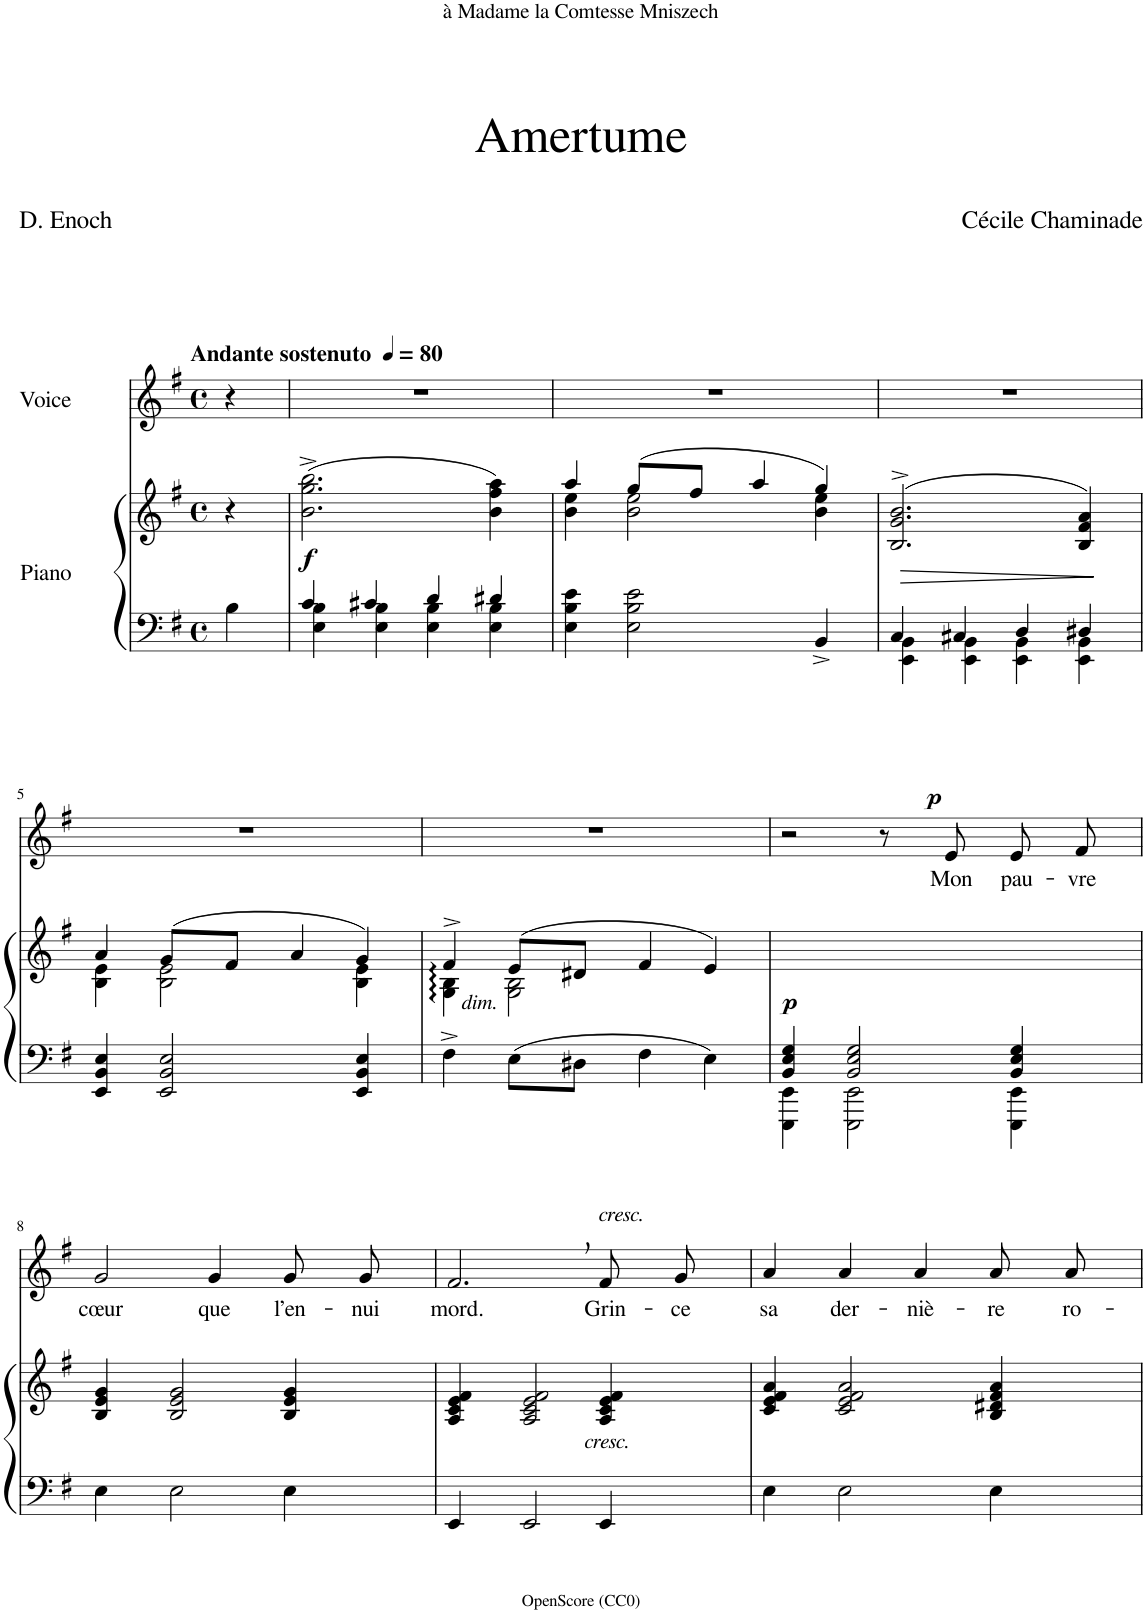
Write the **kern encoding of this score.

**kern	**kern	**dynam	**kern	**text	**dynam
*part2	*part2	*part2	*part1	*part1	*part1
*staff3	*staff2	*staff2/3	*staff1	*staff1	*staff1
*I"Piano	*	*	*I"Voice	*	*
*I'Pno	*	*	*	*	*
*clefF4	*clefG2	*	*clefG2	*	*
*k[f#]	*k[f#]	*	*k[f#]	*	*
*M4/4	*M4/4	*	*M4/4	*	*
*met(c)	*met(c)	*	*met(c)	*	*
*MM80	*MM80	*	*MM80	*	*
=1	=1	=1	=1	=1	=1
!	!	!	!LO:TX:a:B:t=Andante sostenuto	!	!
4B\	4r	.	4r	.	.
=2	=2	=2	=2	=2	=2
*^	*	*	*	*	*
!	!	!	!LO:DY:b	!	!	!
4c/	4E\ 4B\	(2.b\^ 2.gg\^ 2.bb\^	f	1r	.	.
4c#X/	4E\ 4B\	.	.	.	.	.
4d/	4E\ 4B\	.	.	.	.	.
4d#X/	4E\ 4B\	4b\ 4ff#\ 4aa\)	.	.	.	.
*v	*v	*	*	*	*	*
=3	=3	=3	=3	=3	=3
*	*^	*	*	*	*
4E\ 4B\ 4e\	4aa/	4b\ 4ee\	.	1r	.	.
2E\ 2B\ 2e\	(8gg/L	2b\ 2ee\	.	.	.	.
.	8ff#/J	.	.	.	.	.
.	4aa/	.	.	.	.	.
4BB^/	4gg/)	4b\ 4ee\	.	.	.	.
=4	=4	=4	=4	=4	=4	=4
*^	*	*	*	*	*	*
!	!	!	!	!LO:HP:b	!	!	!
*	*	*v	*v	*	*	*	*
4C/	4EE\ 4BB\	(>2.B/^> 2.g/^> 2.b/^>	>	1r	.	.
4C#X/	4EE\ 4BB\	.	.	.	.	.
4D/	4EE\ 4BB\	.	.	.	.	.
4D#X/	4EE\ 4BB\	4B/ 4f#/ 4a/)	.	.	.	.
*v	*v	*	*	*	*	*
.	.	]	.	.	.
!!LO:LB:g=z
=5	=5	=5	=5	=5	=5
*	*^	*	*	*	*
4EE/ 4BB/ 4E/	4a/	4B\ 4e\	.	1r	.	.
2EE/ 2BB/ 2E/	(8g/L	2B\ 2e\	.	.	.	.
.	8f#/J	.	.	.	.	.
.	4a/	.	.	.	.	.
4EE/ 4BB/ 4E/	4g/)	4B\ 4e\	.	.	.	.
=6	=6	=6	=6	=6	=6	=6
4F#^\	4f#^/	4G\ 4B\	.	1r	.	.
!	!LO:TX:b:i:t=dim.	!	!	!	!	!
8E\L	(8e/L	2G\ 2B\	.	.	.	.
8D#X\J	8d#X/J	.	.	.	.	.
4F#\	4f#/	.	.	.	.	.
4E\	4e/)	4ryy	.	.	.	.
=7	=7	=7	=7	=7	=7	=7
*^	*	*	*	*	*	*
!	!	!	!	!LO:DY:b	!	!	!
*	*	*v	*v	*	*	*	*
4BB/ 4E/ 4G/	4EEE\ 4EE\	1ryy	p	2r	.	.
2BB/ 2E/ 2G/	2EEE\ 2EE\	.	.	.	.	.
.	.	.	.	8r	.	.
!	!	!	!	!	!LO:LY:b	!LO:DY:a
.	.	.	.	8e/	Mon	p
!	!	!	!	!	!LO:LY:b	!
4BB/ 4E/ 4G/	4EEE\ 4EE\	.	.	8e/L	pau-	.
!	!	!	!	!	!LO:LY:b	!
.	.	.	.	8f#/J	-vre	.
*v	*v	*	*	*	*	*
!!LO:LB:g=z
=8	=8	=8	=8	=8	=8
!	!	!	!	!LO:LY:b	!
4E\	4B/ 4e/ 4g/	.	2g/	cœur	.
2E\	2B/ 2e/ 2g/	.	.	.	.
!	!	!	!	!LO:LY:b	!
.	.	.	4g/	que	.
!	!	!	!	!LO:LY:b	!
4E\	4B/ 4e/ 4g/	.	8g/L	l’en-	.
!	!	!	!	!LO:LY:b	!
.	.	.	8g/J	-nui	.
=9	=9	=9	=9	=9	=9
!	!	!	!	!LO:LY:b	!
4EE/	4A/ 4c/ 4e/ 4f#/	.	2.f#,/	mord.	.
2EE/	2A/ 2c/ 2e/ 2f#/	.	.	.	.
!	!	!	!LO:TX:a:i:t=cresc.	!	!
!	!LO:TX:b:i:t=cresc.	!	!	!	!
!	!	!	!	!LO:LY:b	!
4EE/	4A/ 4c/ 4e/ 4f#/	.	8f#/L	Grin-	.
!	!	!	!	!LO:LY:b	!
.	.	.	8g/J	-ce	.
=10	=10	=10	=10	=10	=10
!	!	!	!	!LO:LY:b	!
4E\	4c/ 4e/ 4f#/ 4a/	.	4a/	sa	.
!	!	!	!	!LO:LY:b	!
2E\	2c/ 2e/ 2f#/ 2a/	.	4a/	der-	.
!	!	!	!	!LO:LY:b	!
.	.	.	4a/	-niè-	.
!	!	!	!	!LO:LY:b	!
4E\	4B/ 4d#X/ 4f#/ 4a/	.	8a/L	-re	.
!	!	!	!	!LO:LY:b	!
.	.	.	8a/J	ro-	.
=	=	=	=	=	=
*-	*-	*-	*-	*-	*-
